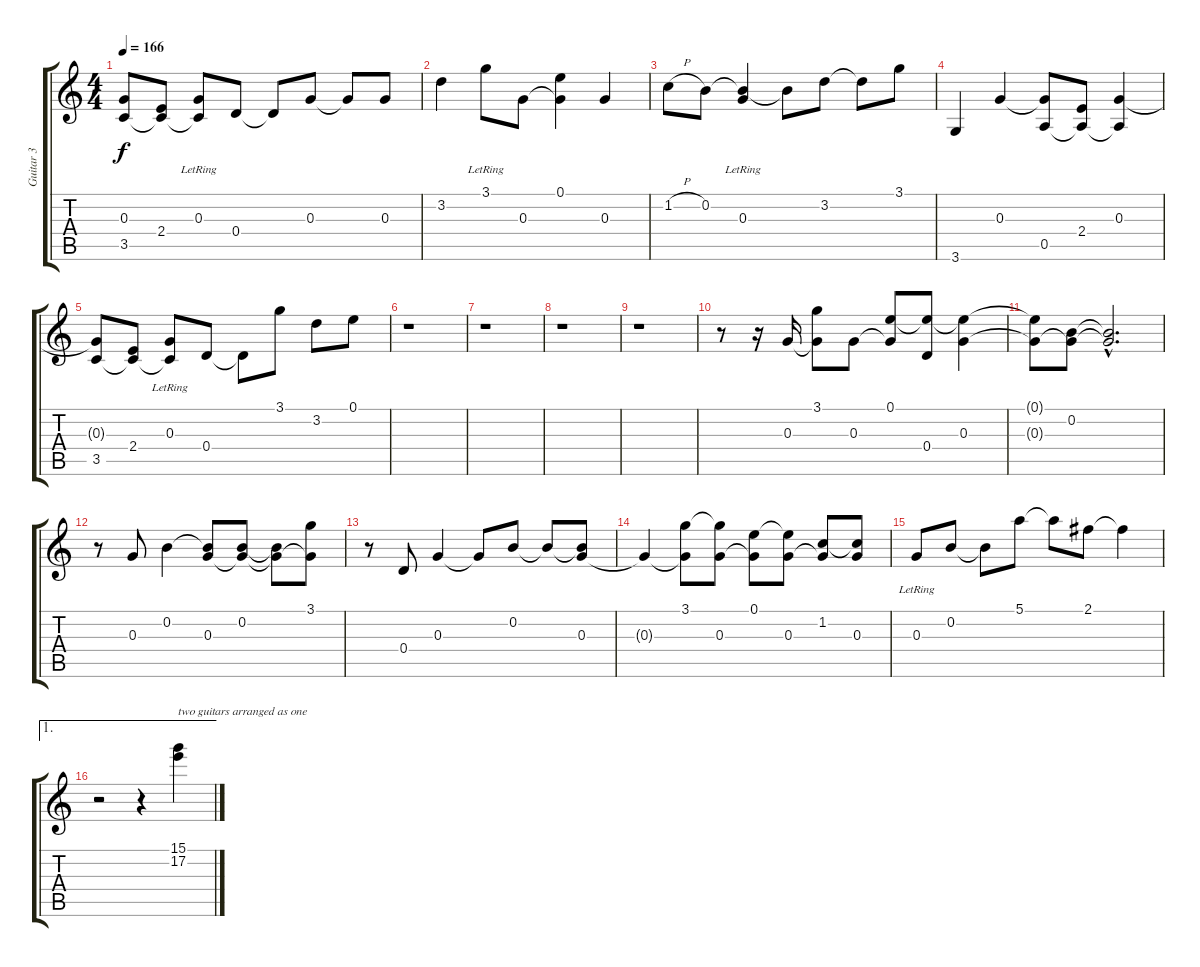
\track ("Guitar 3" "Guitar 3") {instrument electricguitarclean}
\staff {score tabs}
\tuning (E4 B3 G3 D3 A2 E2) {hide}
\ts (4 4)
\tempo 166
\clef g2
\ks c
(0.3{t} 3.5).8{dy f} (2.4 3.5{t}).8 (0.3{lr} 3.5{t}).8 0.4.8 0.4{t}.8 0.3.8 0.3{t}.8 0.3.8 |
3.2.4 3.1{lr}.8 0.3.8 (0.1 0.3{t}).4 0.3.4 |
1.2{h}.8 0.2.8 (0.2{t} 0.3{lr}).4 0.2{t}.8 3.2.8 3.2{t}.8 3.1.8 |
3.6.4 0.3.4 (0.3{t} 0.5).8 (2.4 0.5{t}).8 (0.3 0.5{t}).4 |
(0.3{t} 3.5).8 (2.4 3.5{t}).8 (0.3{lr} 3.5{t}).8 0.4.8 0.4{t}.8 3.1.8 3.2.8 0.1.8 |
r.1 |
r.1 |
r.1 |
r.1 |
r.8 r.16 0.3.16 (3.1 0.3{t}).8 0.3.8 (0.1 0.3{t}).8 (0.1{t} 0.4).8 (0.1{t} 0.3).4 |
(0.1{t} 0.3{t}).8 (0.2 0.3{t}).8 (0.2{hac t} 0.3{hac t}).2{d} |
r.8 0.3.8 0.2.4 (0.2{t} 0.3).8 (0.2 0.3{t}).8 (0.2{t} 0.3{t}).8 (3.1 0.3{t}).8 |
r.8 0.4.8 0.3.4 0.3{t}.8 0.2.8 0.2{t}.8 (0.2{t} 0.3).8 |
0.3{t}.4 (3.1 0.3{t}).8 (3.1{t} 0.3).8 (0.1 0.3{t}).8 (0.1{t} 0.3).8 (1.2 0.3{t}).8 (1.2{t} 0.3).8 |
0.3{lr}.8 0.2.8 0.2{t}.8 5.1.8 5.1{t}.8 2.1.8 2.1{t}.4 |
\ae 1
r.2 r.4 (15.1{ss} 17.2{ss}).4{txt "two guitars arranged as one"}
